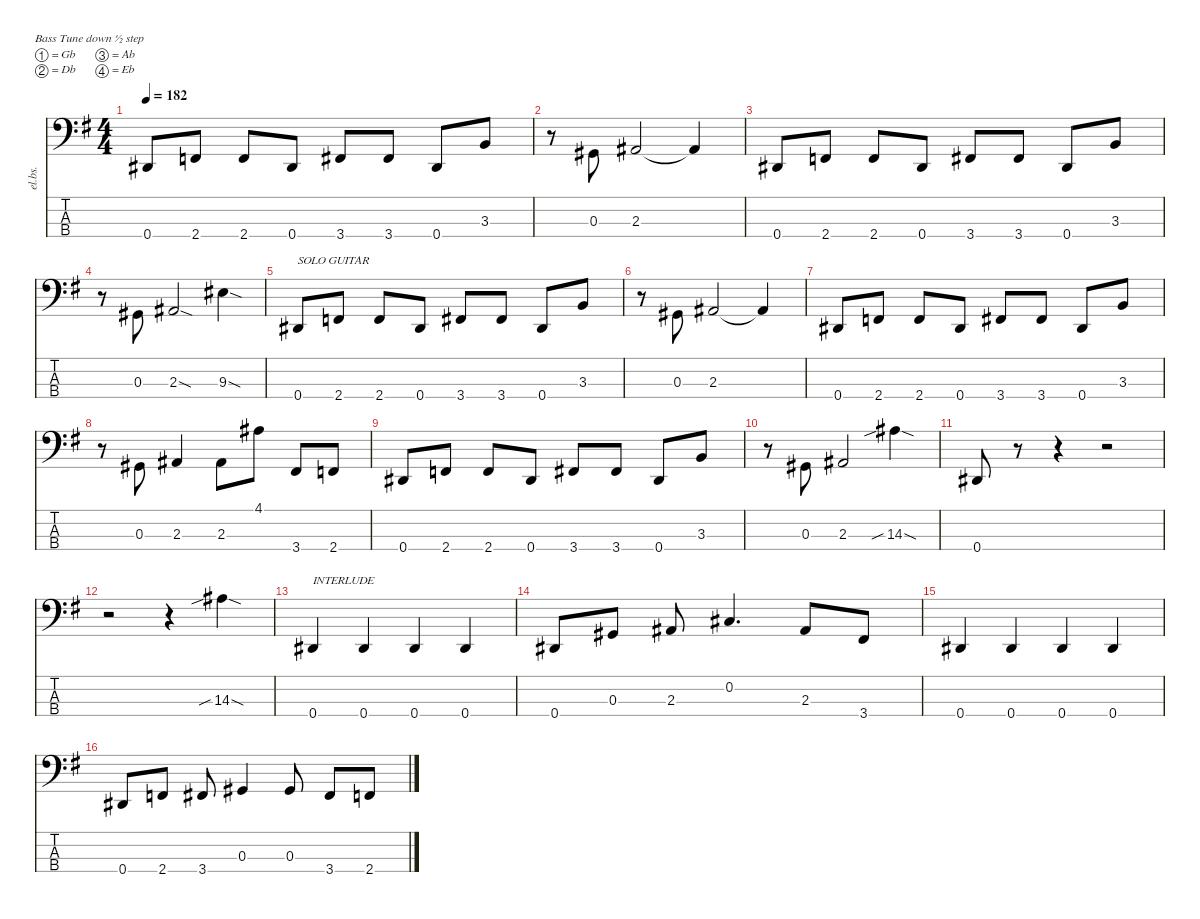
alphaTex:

\defaultSystemsLayout 4
\hideDynamics
\bracketExtendMode nobrackets
\otherSystemsTrackNameOrientation horizontal
\track ("Bass" "el.bs.") {defaultSystemsLayout 4 instrument electricbassfinger}
\staff {score tabs}
\tuning (Gb2 Db2 Ab1 Eb1)
\ts (4 4)
\tempo 182
\clef f4
\ks g
0.4{acc #}.8{dy mf beam Up} 2.4{acc forcenatural}.8{beam Up} 2.4{acc forcenatural}.8{beam Up} 0.4{acc #}.8{beam Up} 3.4{acc #}.8{beam Up} 3.4{acc #}.8{beam Up} 0.4{acc #}.8{beam Up} 3.3{acc forcenatural}.8{beam Up} |
r.8{beam Down} 0.3{acc #}.8{beam Up} 2.3{acc #}.2{beam Up} 2.3{t acc #}.4{beam Up} |
0.4{acc #}.8{beam Up} 2.4{acc forcenatural}.8{beam Up} 2.4{acc forcenatural}.8{beam Up} 0.4{acc #}.8{beam Up} 3.4{acc #}.8{beam Up} 3.4{acc #}.8{beam Up} 0.4{acc #}.8{beam Up} 3.3{acc forcenatural}.8{beam Up} |
r.8{beam Down} 0.3{acc #}.8{beam Up} 2.3{sod acc #}.2{beam Up} 9.3{sod acc #}.4{beam Down} |
0.4{acc #}.8{txt "SOLO GUITAR" beam Up} 2.4{acc forcenatural}.8{beam Up} 2.4{acc forcenatural}.8{beam Up} 0.4{acc #}.8{beam Up} 3.4{acc #}.8{beam Up} 3.4{acc #}.8{beam Up} 0.4{acc #}.8{beam Up} 3.3{acc forcenatural}.8{beam Up} |
r.8{beam Down} 0.3{acc #}.8{beam Up} 2.3{acc #}.2{beam Up} 2.3{t acc #}.4{beam Up} |
0.4{acc #}.8{beam Up} 2.4{acc forcenatural}.8{beam Up} 2.4{acc forcenatural}.8{beam Up} 0.4{acc #}.8{beam Up} 3.4{acc #}.8{beam Up} 3.4{acc #}.8{beam Up} 0.4{acc #}.8{beam Up} 3.3{acc forcenatural}.8{beam Up} |
r.8{beam Down} 0.3{acc #}.8{beam Up} 2.3{acc #}.4{beam Up} 2.3{acc #}.8{beam Down} 4.1{acc #}.8{beam Down} 3.4{acc #}.8{beam Up} 2.4{acc forcenatural}.8{beam Up} |
0.4{acc #}.8{beam Up} 2.4{acc forcenatural}.8{beam Up} 2.4{acc forcenatural}.8{beam Up} 0.4{acc #}.8{beam Up} 3.4{acc #}.8{beam Up} 3.4{acc #}.8{beam Up} 0.4{acc #}.8{beam Up} 3.3{acc forcenatural}.8{beam Up} |
r.8{beam Down} 0.3{acc #}.8{beam Up} 2.3{acc #}.2{beam Up} 14.3{sib sod acc #}.4{beam Down} |
0.4{acc #}.8{beam Up} r.8{beam Up} r.4{beam Up} r.2{beam Up} |
r.2{beam Down} r.4{beam Down} 14.3{sib sod acc #}.4{beam Down} |
0.4{acc #}.4{txt "INTERLUDE" beam Up} 0.4{acc #}.4{beam Up} 0.4{acc #}.4{beam Up} 0.4{acc #}.4{beam Up} |
0.4{acc #}.8{beam Up} 0.3{acc #}.8{beam Up} 2.3{acc #}.8{beam Up} 0.2{acc #}.4{d beam Up} 2.3{acc #}.8{beam Up} 3.4{acc #}.8{beam Up} |
0.4{acc #}.4{beam Up} 0.4{acc #}.4{beam Up} 0.4{acc #}.4{beam Up} 0.4{acc #}.4{beam Up} |
0.4{acc #}.8{beam Up} 2.4{acc forcenatural}.8{beam Up} 3.4{acc #}.8{beam Up} 0.3{acc #}.4{beam Up} 0.3{acc #}.8{beam Up} 3.4{acc #}.8{beam Up} 2.4{acc forcenatural}.8{beam Up}
